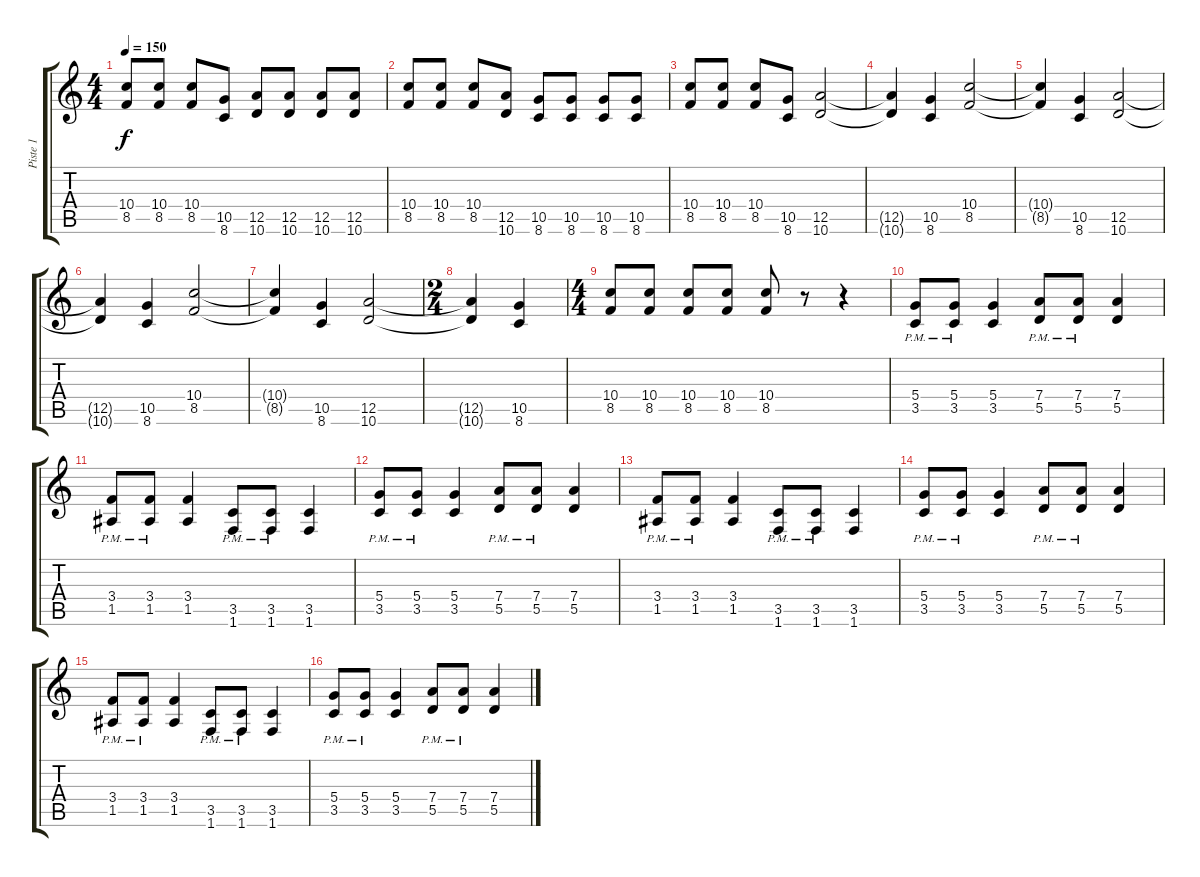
\track ("Piste 1" "Piste 1") {instrument distortionguitar}
\staff {score tabs}
\tuning (E4 B3 G3 D3 A2 E2) {hide}
\ts (4 4)
\tempo 150
\clef g2
\ks c
(10.4 8.5).8{dy f} (10.4 8.5).8 (10.4 8.5).8 (10.5 8.6).8 (12.5 10.6).8 (12.5 10.6).8 (12.5 10.6).8 (12.5 10.6).8 |
(10.4 8.5).8 (10.4 8.5).8 (10.4 8.5).8 (12.5 10.6).8 (10.5 8.6).8 (10.5 8.6).8 (10.5 8.6).8 (10.5 8.6).8 |
(10.4 8.5).8 (10.4 8.5).8 (10.4 8.5).8 (10.5 8.6).8 (12.5 10.6).2 |
(12.5{t} 10.6{t}).4 (10.5 8.6).4 (10.4 8.5).2 |
(10.4{t} 8.5{t}).4 (10.5 8.6).4 (12.5 10.6).2 |
(12.5{t} 10.6{t}).4 (10.5 8.6).4 (10.4 8.5).2 |
(10.4{t} 8.5{t}).4 (10.5 8.6).4 (12.5 10.6).2 |
\ts (2 4)
(12.5{t} 10.6{t}).4 (10.5 8.6).4 |
\ts (4 4)
(10.4 8.5).8 (10.4 8.5).8 (10.4 8.5).8 (10.4 8.5).8 (10.4 8.5).8 r.8 r.4 |
(5.4{pm} 3.5{pm}).8{volume 15 balance 8} (5.4{pm} 3.5{pm}).8 (5.4 3.5).4 (7.4{pm} 5.5{pm}).8 (7.4{pm} 5.5{pm}).8 (7.4 5.5).4 |
(3.4{pm} 1.5{pm}).8 (3.4{pm} 1.5{pm}).8 (3.4 1.5).4 (3.5{pm} 1.6{pm}).8 (3.5{pm} 1.6{pm}).8 (3.5 1.6).4 |
(5.4{pm} 3.5{pm}).8 (5.4{pm} 3.5{pm}).8 (5.4 3.5).4 (7.4{pm} 5.5{pm}).8 (7.4{pm} 5.5{pm}).8 (7.4 5.5).4 |
(3.4{pm} 1.5{pm}).8 (3.4{pm} 1.5{pm}).8 (3.4 1.5).4 (3.5{pm} 1.6{pm}).8 (3.5{pm} 1.6{pm}).8 (3.5 1.6).4 |
(5.4{pm} 3.5{pm}).8 (5.4{pm} 3.5{pm}).8 (5.4 3.5).4 (7.4{pm} 5.5{pm}).8 (7.4{pm} 5.5{pm}).8 (7.4 5.5).4 |
(3.4{pm} 1.5{pm}).8 (3.4{pm} 1.5{pm}).8 (3.4 1.5).4 (3.5{pm} 1.6{pm}).8 (3.5{pm} 1.6{pm}).8 (3.5 1.6).4 |
(5.4{pm} 3.5{pm}).8 (5.4{pm} 3.5{pm}).8 (5.4 3.5).4 (7.4{pm} 5.5{pm}).8 (7.4{pm} 5.5{pm}).8 (7.4 5.5).4
